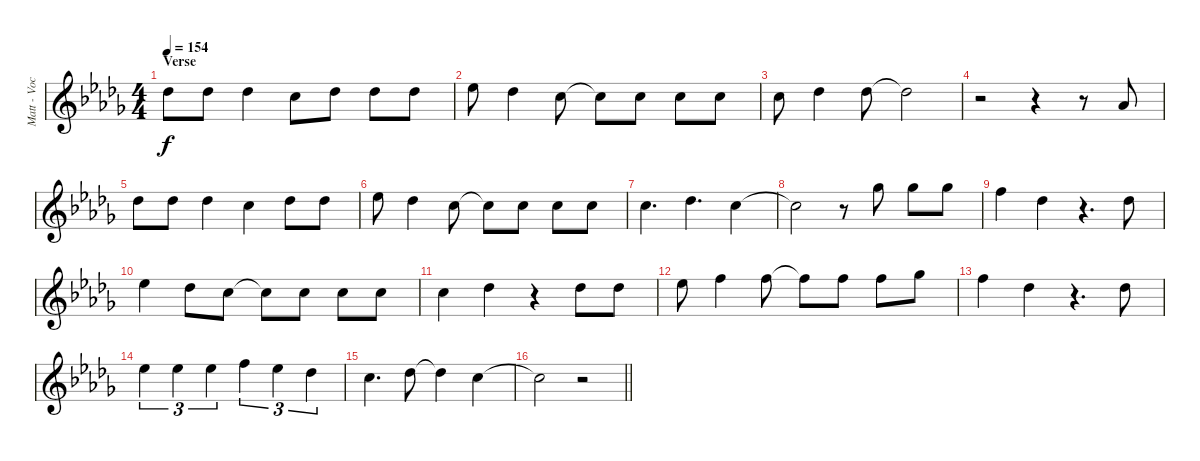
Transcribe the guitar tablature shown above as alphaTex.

\track ("Matt - Vocals" "Matt - Voc") {instrument distortionguitar}
\staff {score}
\tuning (E4 B3 G3 D3 A2 E2) {hide}
\ts (4 4)
\section ("" "Verse")
\tempo 154
\clef g2
\ks db
2.2.8{dy f} 2.2.8 2.2.4 1.2.8 2.2.8 2.2.8 2.2.8 |
4.2.8 2.2.4 20.6.8 20.6{t}.8 1.2.8 1.2.8 1.2.8 |
1.2.8 2.2.4 2.2.8 2.2{t}.2 |
r.2 r.4 r.8 1.3.8 |
2.2.8 2.2.8 2.2.4 1.2.4 2.2.8 2.2.8 |
4.2.8 6.3.4 1.2.8 1.2{t}.8 1.2.8 1.2.8 1.2.8 |
1.2.4{d} 2.2.4{d} 1.2.4 |
1.2{t}.2 r.8 2.1.8 2.1.8 2.1.8 |
1.1.4 2.2.4 r.4{d} 2.2.8 |
4.2.4 2.2.8 1.2.8 1.2{t}.8 1.2.8 1.2.8 1.2.8 |
1.2.4 6.3.4 r.4 2.2.8 2.2.8 |
4.2.8 1.1.4 1.1.8 1.1{t}.8 1.1.8 1.1.8 2.1.8 |
1.1.4 2.2.4 r.4{d} 2.2.8 |
4.2.4{tu (3 2)} 4.2.4{tu (3 2)} 4.2.4{tu (3 2)} 1.1.4{tu (3 2)} 4.2.4{tu (3 2)} 2.2.4{tu (3 2)} |
1.2.4{d} 2.2.8 2.2{t}.4 1.2.4 |
\barLineRight lightlight
1.2{t}.2 r.2
